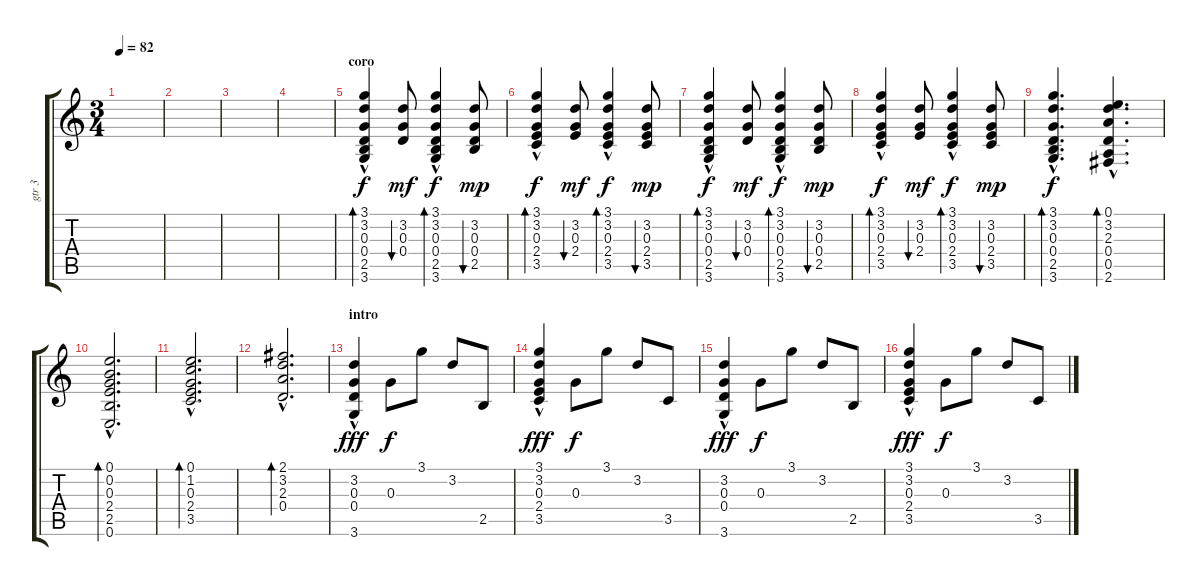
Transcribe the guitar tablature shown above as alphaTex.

\track ("gtr 3" "gtr 3") {instrument acousticguitarnylon}
\staff {score tabs}
\tuning (E4 B3 G3 D3 A2 E2) {hide}
\ts (3 4)
\tempo 82
\clef g2
\ks c
|
|
|
|
\section ("" "coro")
(3.1{hac} 3.2{hac} 0.3{hac} 0.4{hac} 2.5{hac} 3.6{hac}).4{bd 120} (3.2 0.3 0.4).8{bu 240 dy mf} (3.1{hac} 3.2{hac} 0.3{hac} 0.4{hac} 2.5{hac} 3.6{hac}).4{bd 120 dy f} (3.2 0.3 0.4 2.5).8{bu 120 dy mp} |
(3.1{hac} 3.2{hac} 0.3{hac} 2.4{hac} 3.5{hac}).4{bd 120 dy f} (3.2 0.3 2.4).8{bu 240 dy mf} (3.1{hac} 3.2{hac} 0.3{hac} 2.4{hac} 3.5{hac}).4{bd 120 dy f} (3.2 0.3 2.4 3.5).8{bu 120 dy mp} |
(3.1{hac} 3.2{hac} 0.3{hac} 0.4{hac} 2.5{hac} 3.6{hac}).4{bd 120 dy f} (3.2 0.3 0.4).8{bu 240 dy mf} (3.1{hac} 3.2{hac} 0.3{hac} 0.4{hac} 2.5{hac} 3.6{hac}).4{bd 120 dy f} (3.2 0.3 0.4 2.5).8{bu 120 dy mp} |
(3.1{hac} 3.2{hac} 0.3{hac} 2.4{hac} 3.5{hac}).4{bd 120 dy f} (3.2 0.3 2.4).8{bu 240 dy mf} (3.1{hac} 3.2{hac} 0.3{hac} 2.4{hac} 3.5{hac}).4{bd 120 dy f} (3.2 0.3 2.4 3.5).8{bu 120 dy mp} |
(3.1{hac} 3.2{hac} 0.3{hac} 0.4{hac} 2.5{hac} 3.6{hac}).4{d bd 120 dy f} (0.1{hac} 3.2{hac} 2.3{hac} 0.4{hac} 0.5{hac} 2.6{hac}).4{d bd 120} |
(0.1{hac} 0.2{hac} 0.3{hac} 2.4{hac} 2.5{hac} 0.6{hac}).2{d bd 240} |
(0.1{hac} 1.2{hac} 0.3{hac} 2.4{hac} 3.5{hac}).2{d bd 240} |
(2.1{hac} 3.2{hac} 2.3{hac} 0.4{hac}).2{d bd 240} |
\section ("" "intro")
(3.2{hac} 0.3{hac} 0.4{hac} 3.6{hac}).4{dy fff} 0.3.8{dy f} 3.1.8 3.2.8 2.5.8 |
(3.1{hac} 3.2{hac} 0.3{hac} 2.4{hac} 3.5{hac}).4{dy fff} 0.3.8{dy f} 3.1.8 3.2.8 3.5.8 |
(3.2{hac} 0.3{hac} 0.4{hac} 3.6{hac}).4{dy fff} 0.3.8{dy f} 3.1.8 3.2.8 2.5.8 |
(3.1{hac} 3.2{hac} 0.3{hac} 2.4{hac} 3.5{hac}).4{dy fff} 0.3.8{dy f} 3.1.8 3.2.8 3.5.8
